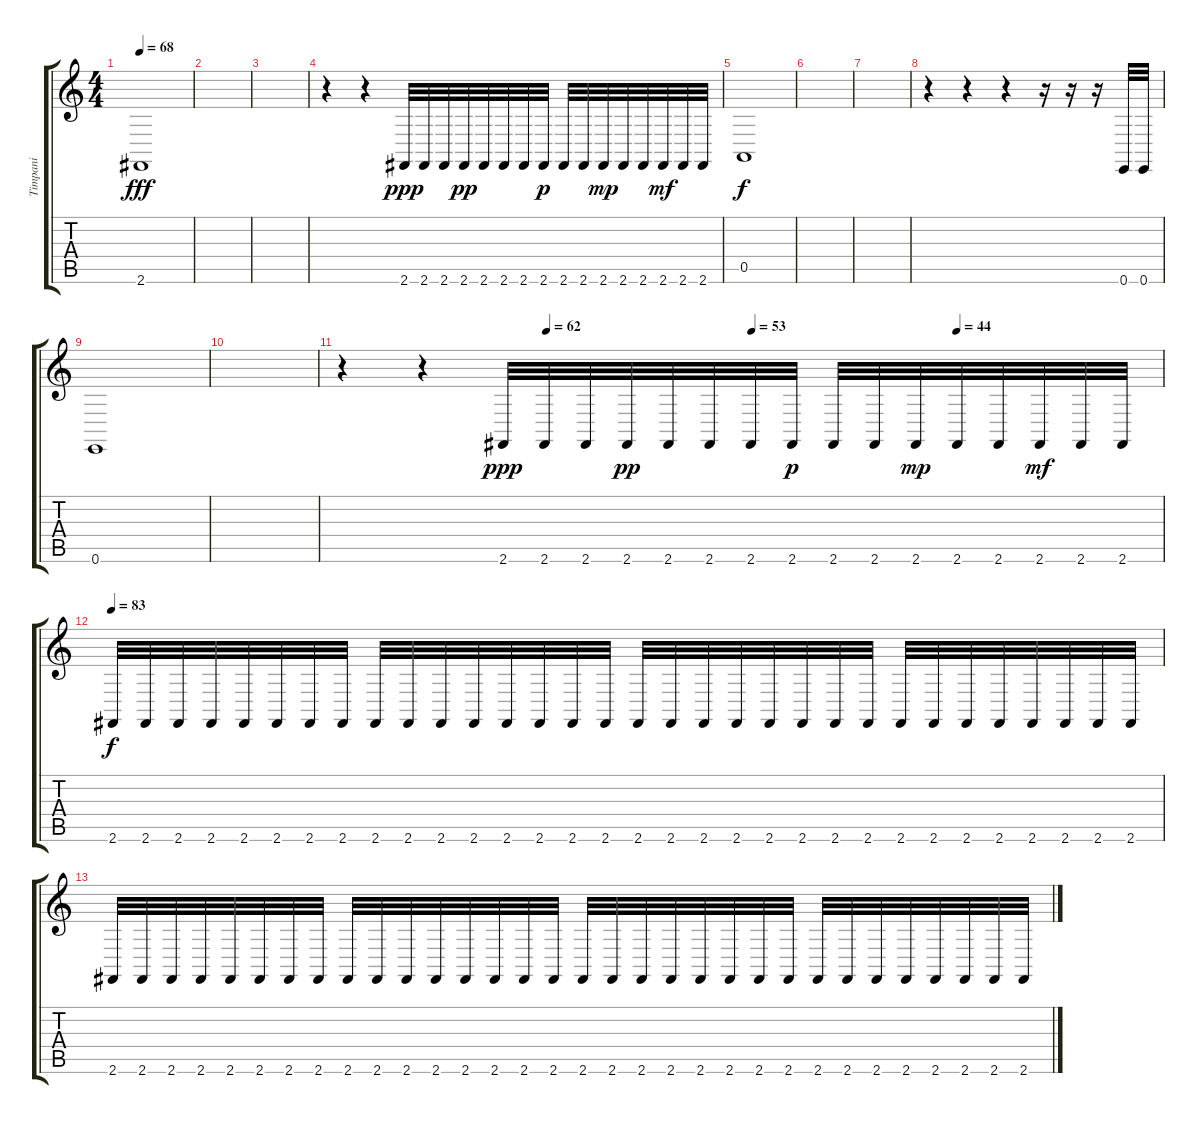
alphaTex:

\track ("Timpani" "Timpani") {instrument timpani}
\staff {score tabs}
\tuning (E4 B3 G3 D3 A2 E2) {hide}
\ts (4 4)
\tempo 68
\clef g2
\ks c
2.6.1{dy fff} |
|
|
r.4 r.4 2.6.32{dy ppp} 2.6.32 2.6.32 2.6.32{dy pp} 2.6.32 2.6.32 2.6.32 2.6.32{dy p} 2.6.32 2.6.32 2.6.32{dy mp} 2.6.32 2.6.32 2.6.32{dy mf} 2.6.32 2.6.32 |
0.5.1{dy f} |
|
|
r.4 r.4 r.4 r.16 r.16 r.16 0.6.32 0.6.32 |
0.6.1 |
|
\tempo (62 0.25)
\tempo (53 0.5)
\tempo (38 0.75)
\tempo (44 0.75)
r.4 r.4 2.6.32{dy ppp} 2.6.32 2.6.32 2.6.32{dy pp} 2.6.32 2.6.32 2.6.32 2.6.32{dy p} 2.6.32 2.6.32 2.6.32{dy mp} 2.6.32 2.6.32 2.6.32{dy mf} 2.6.32 2.6.32 |
\tempo 68
\tempo 83
2.6.32{dy f} 2.6.32 2.6.32 2.6.32 2.6.32 2.6.32 2.6.32 2.6.32 2.6.32 2.6.32 2.6.32 2.6.32 2.6.32 2.6.32 2.6.32 2.6.32 2.6.32 2.6.32 2.6.32 2.6.32 2.6.32 2.6.32 2.6.32 2.6.32 2.6.32 2.6.32 2.6.32 2.6.32 2.6.32 2.6.32 2.6.32 2.6.32 |
2.6.32 2.6.32 2.6.32 2.6.32 2.6.32 2.6.32 2.6.32 2.6.32 2.6.32 2.6.32 2.6.32 2.6.32 2.6.32 2.6.32 2.6.32 2.6.32 2.6.32 2.6.32 2.6.32 2.6.32 2.6.32 2.6.32 2.6.32 2.6.32 2.6.32 2.6.32 2.6.32 2.6.32 2.6.32 2.6.32 2.6.32 2.6.32
